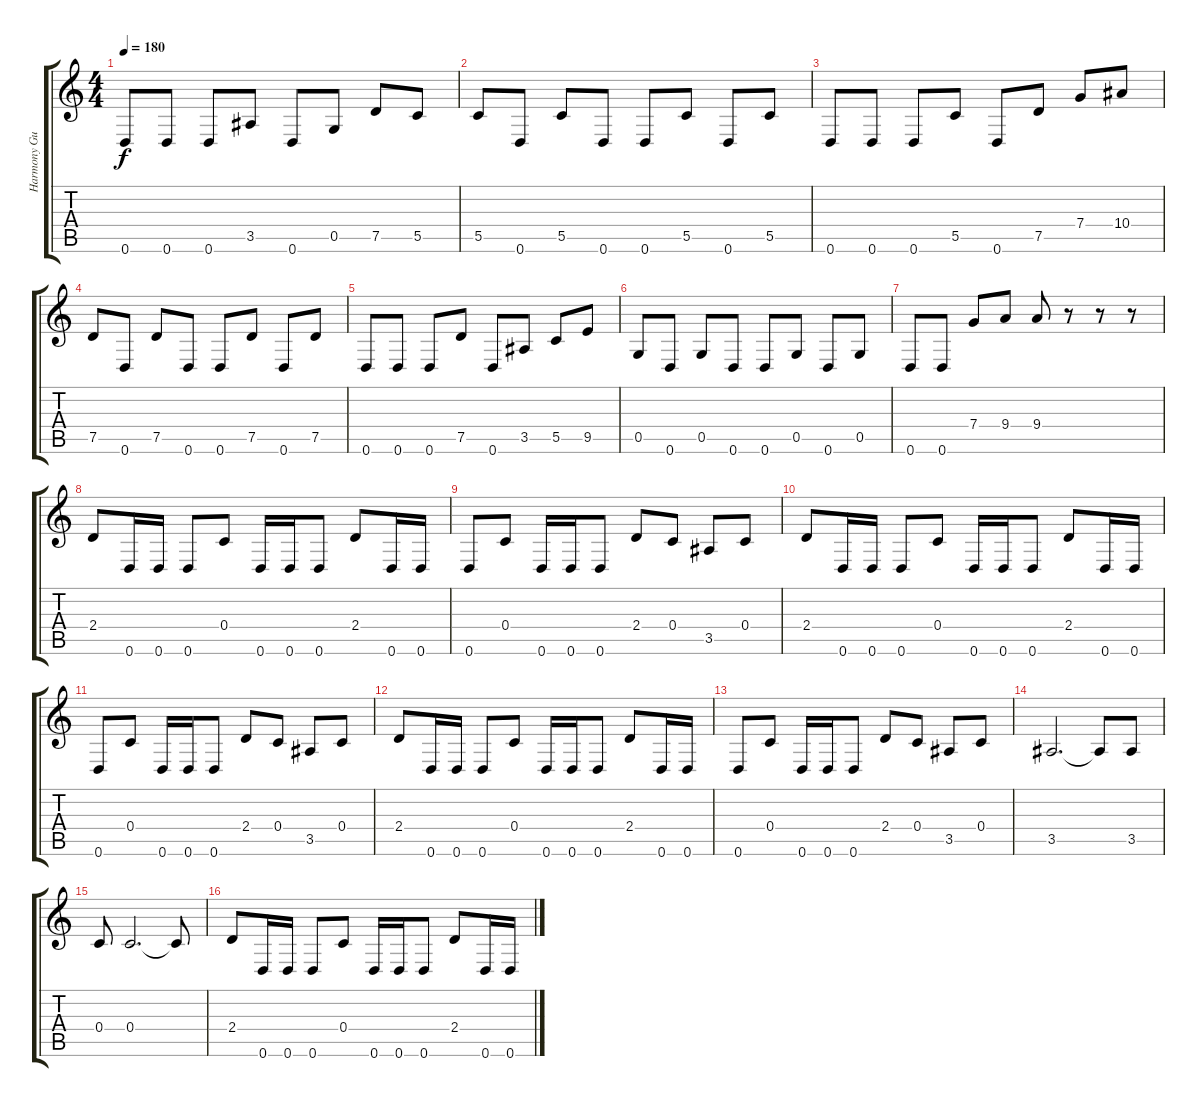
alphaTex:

\track ("Harmony Guitar" "Harmony Gu") {instrument distortionguitar}
\staff {score tabs}
\tuning (D4 A3 F3 C3 G2 D2) {hide}
\ts (4 4)
\tempo 180
\clef g2
\ks c
0.6.8{dy f} 0.6.8 0.6.8 3.5.8 0.6.8 0.5.8 7.5.8 5.5.8 |
5.5.8 0.6.8 5.5.8 0.6.8 0.6.8 5.5.8 0.6.8 5.5.8 |
0.6.8 0.6.8 0.6.8 5.5.8 0.6.8 7.5.8 7.4.8 10.4.8 |
7.5.8 0.6.8 7.5.8 0.6.8 0.6.8 7.5.8 0.6.8 7.5.8 |
0.6.8 0.6.8 0.6.8 7.5.8 0.6.8 3.5.8 5.5.8 9.5.8 |
0.5.8 0.6.8 0.5.8 0.6.8 0.6.8 0.5.8 0.6.8 0.5.8 |
0.6.8 0.6.8 7.4.8 9.4.8 9.4.8 r.8 r.8 r.8 |
2.4.8 0.6.16 0.6.16 0.6.8 0.4.8 0.6.16 0.6.16 0.6.8 2.4.8 0.6.16 0.6.16 |
0.6.8 0.4.8 0.6.16 0.6.16 0.6.8 2.4.8 0.4.8 3.5.8 0.4.8 |
2.4.8 0.6.16 0.6.16 0.6.8 0.4.8 0.6.16 0.6.16 0.6.8 2.4.8 0.6.16 0.6.16 |
0.6.8 0.4.8 0.6.16 0.6.16 0.6.8 2.4.8 0.4.8 3.5.8 0.4.8 |
2.4.8 0.6.16 0.6.16 0.6.8 0.4.8 0.6.16 0.6.16 0.6.8 2.4.8 0.6.16 0.6.16 |
0.6.8 0.4.8 0.6.16 0.6.16 0.6.8 2.4.8 0.4.8 3.5.8 0.4.8 |
3.5.2{d} 3.5{t}.8 3.5.8 |
0.4.8 0.4.2{d} 0.4{t}.8 |
2.4.8 0.6.16 0.6.16 0.6.8 0.4.8 0.6.16 0.6.16 0.6.8 2.4.8 0.6.16 0.6.16
